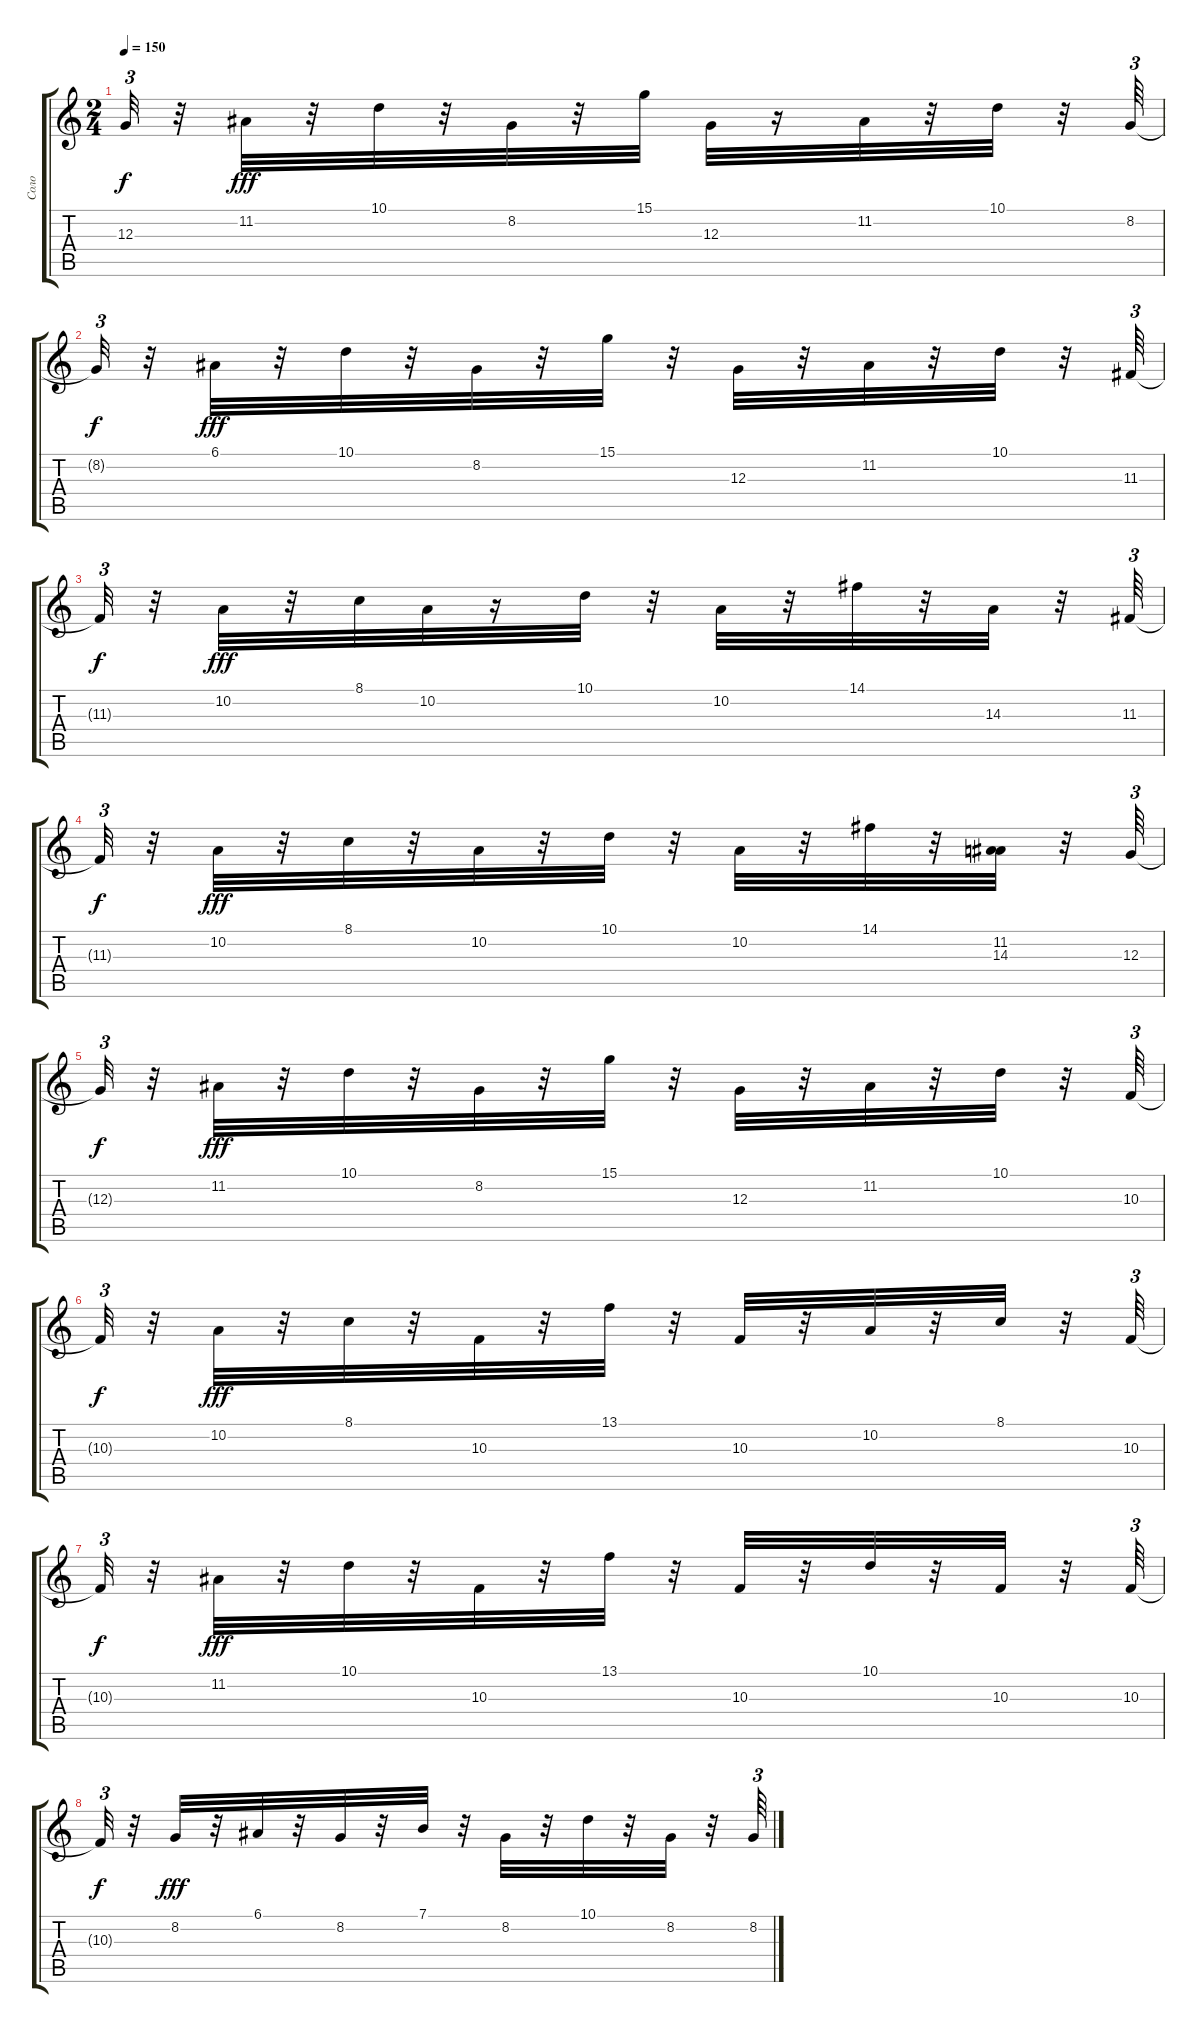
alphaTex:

\track ("Соло" "Соло") {instrument accordion}
\staff {score tabs}
\tuning (E4 B3 G3 D3 A2 E2) {hide}
\ts (2 4)
\tempo 150
\clef g2
\ks c
12.3{t}.32{tu (3 2) dy f} r.32 11.2.32{dy fff} r.32 10.1.32 r.32 8.2.32 r.32 15.1.32 12.3.32 r.16 11.2.32 r.32 10.1.32 r.32 8.2.64{tu (3 2)} |
8.2{t}.32{tu (3 2) dy f} r.32 6.1.32{dy fff} r.32 10.1.32 r.32 8.2.32 r.32 15.1.32 r.32 12.3.32 r.32 11.2.32 r.32 10.1.32 r.32 11.3.64{tu (3 2)} |
11.3{t}.32{tu (3 2) dy f} r.32 10.2.32{dy fff} r.32 8.1.32 10.2.32 r.16 10.1.32 r.32 10.2.32 r.32 14.1.32 r.32 14.3.32 r.32 11.3.64{tu (3 2)} |
11.3{t}.32{tu (3 2) dy f} r.32 10.2.32{dy fff} r.32 8.1.32 r.32 10.2.32 r.32 10.1.32 r.32 10.2.32 r.32 14.1.32 r.32 (11.2 14.3).32 r.32 12.3.64{tu (3 2)} |
12.3{t}.32{tu (3 2) dy f} r.32 11.2.32{dy fff} r.32 10.1.32 r.32 8.2.32 r.32 15.1.32 r.32 12.3.32 r.32 11.2.32 r.32 10.1.32 r.32 10.3.64{tu (3 2)} |
10.3{t}.32{tu (3 2) dy f} r.32 10.2.32{dy fff} r.32 8.1.32 r.32 10.3.32 r.32 13.1.32 r.32 10.3.32 r.32 10.2.32 r.32 8.1.32 r.32 10.3.64{tu (3 2)} |
10.3{t}.32{tu (3 2) dy f} r.32 11.2.32{dy fff} r.32 10.1.32 r.32 10.3.32 r.32 13.1.32 r.32 10.3.32 r.32 10.1.32 r.32 10.3.32 r.32 10.3.64{tu (3 2)} |
10.3{t}.32{tu (3 2) dy f} r.32 8.2.32{dy fff} r.32 6.1.32 r.32 8.2.32 r.32 7.1.32 r.32 8.2.32 r.32 10.1.32 r.32 8.2.32 r.32 8.2.64{tu (3 2)}
